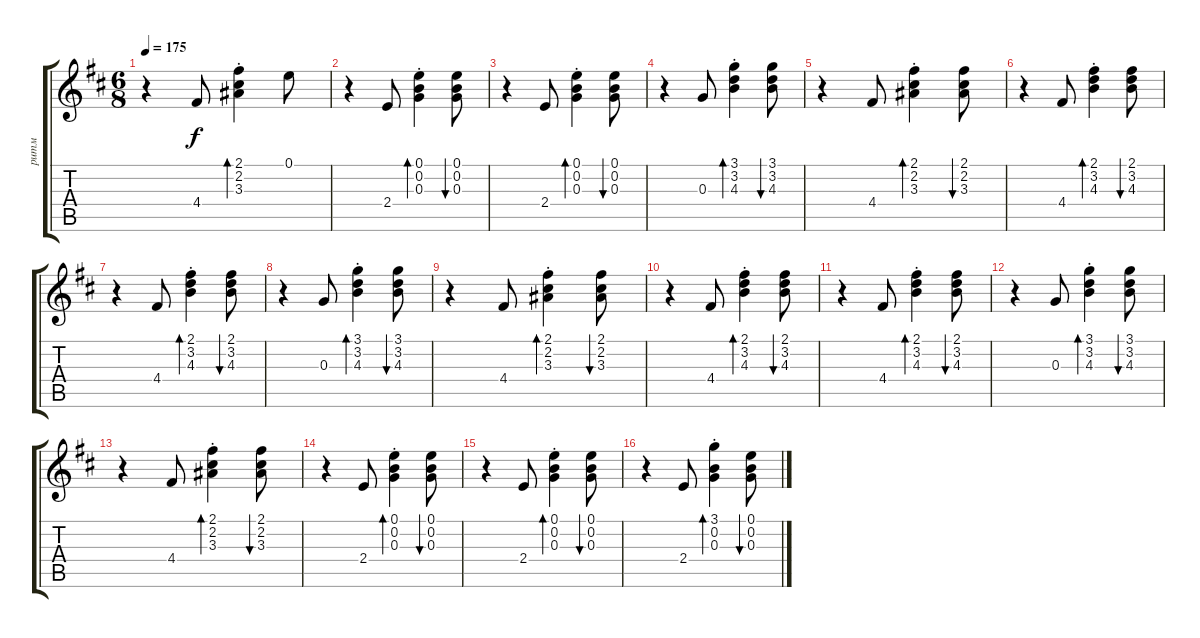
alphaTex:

\track ("ритм" "ритм") {instrument acousticguitarsteel}
\staff {score tabs}
\tuning (E4 B3 G3 D3 A2 E2) {hide}
\ts (6 8)
\tempo 175
\clef g2
\ks bminor
r.4{dy f} 4.4.8 (2.1{st} 2.2{st} 3.3{st}).4{bd 60} 0.1.8 |
r.4 2.4.8 (0.1{st} 0.2{st} 0.3{st}).4{bd 60} (0.1 0.2 0.3).8{bu 60} |
r.4 2.4.8 (0.1{st} 0.2{st} 0.3{st}).4{bd 60} (0.1 0.2 0.3).8{bu 60} |
r.4 0.3.8 (3.1{st} 3.2{st} 4.3{st}).4{bd 60} (3.1 3.2 4.3).8{bu 60} |
r.4 4.4.8 (2.1{st} 2.2{st} 3.3{st}).4{bd 60} (2.1 2.2 3.3).8{bu 60} |
r.4 4.4.8 (2.1{st} 3.2{st} 4.3{st}).4{bd 60} (2.1 3.2 4.3).8{bu 60} |
r.4 4.4.8 (2.1{st} 3.2{st} 4.3{st}).4{bd 60} (2.1 3.2 4.3).8{bu 60} |
r.4 0.3.8 (3.1{st} 3.2{st} 4.3{st}).4{bd 60} (3.1 3.2 4.3).8{bu 60} |
r.4 4.4.8 (2.1{st} 2.2{st} 3.3{st}).4{bd 60} (2.1 2.2 3.3).8{bu 60} |
r.4 4.4.8 (2.1{st} 3.2{st} 4.3{st}).4{bd 60} (2.1 3.2 4.3).8{bu 60} |
r.4 4.4.8 (2.1{st} 3.2{st} 4.3{st}).4{bd 60} (2.1 3.2 4.3).8{bu 60} |
r.4 0.3.8 (3.1{st} 3.2{st} 4.3{st}).4{bd 60} (3.1 3.2 4.3).8{bu 60} |
r.4 4.4.8 (2.1{st} 2.2{st} 3.3{st}).4{bd 60} (2.1 2.2 3.3).8{bu 60} |
r.4 2.4.8 (0.1{st} 0.2{st} 0.3{st}).4{bd 60} (0.1 0.2 0.3).8{bu 60} |
r.4 2.4.8 (0.1{st} 0.2{st} 0.3{st}).4{bd 60} (0.1 0.2 0.3).8{bu 60} |
r.4 2.4.8 (3.1{st} 0.2{st} 0.3{st}).4{bd 60} (0.1 0.2 0.3).8{bu 60}
